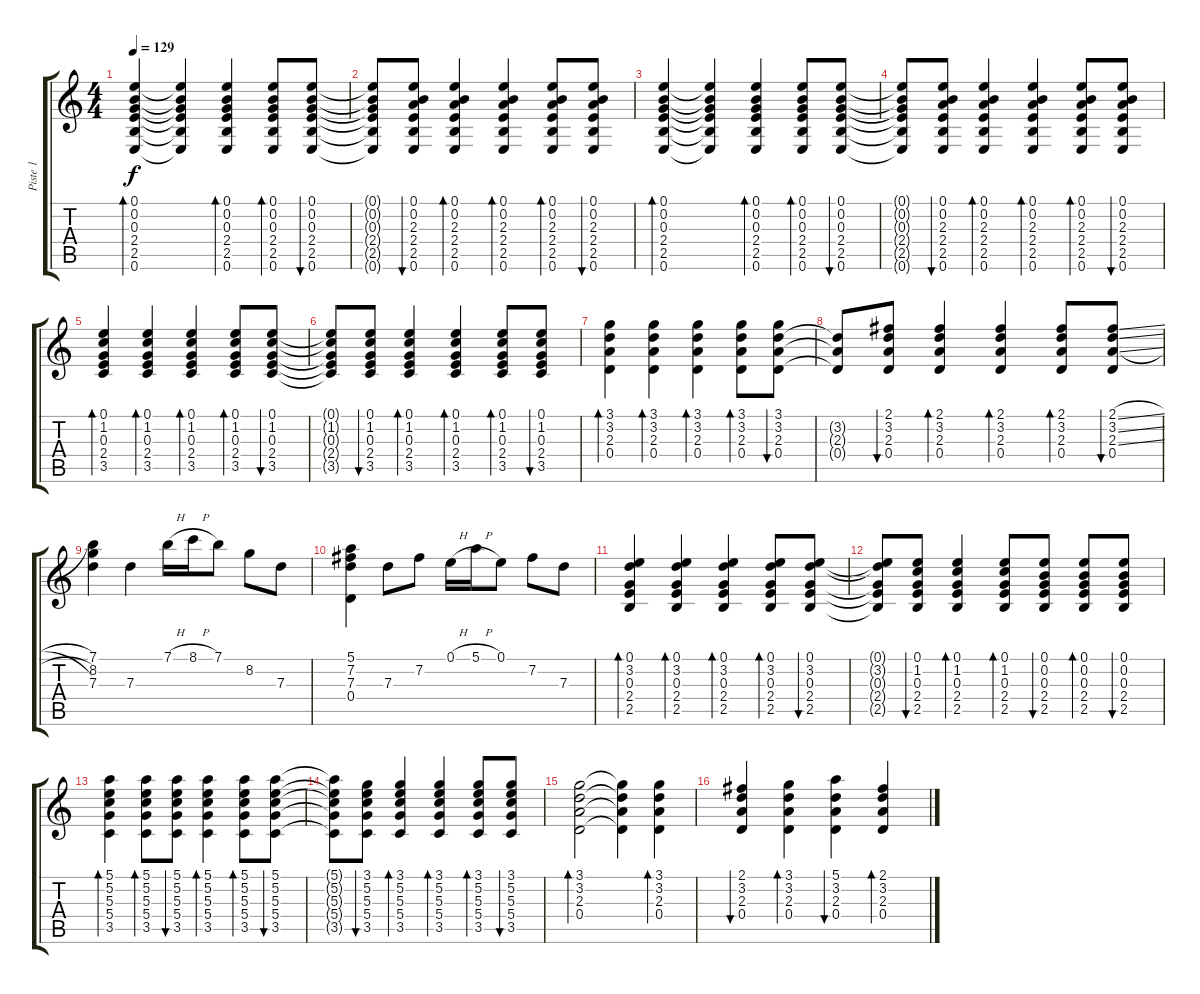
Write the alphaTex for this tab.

\track ("Piste 1" "Piste 1") {instrument acousticguitarsteel}
\staff {score tabs}
\tuning (E4 B3 G3 D3 A2 E2) {hide}
\ts (4 4)
\tempo 129
\clef g2
\ks c
(0.1 0.2 0.3 2.4 2.5 0.6).4{bd 60 dy f} (0.1{t} 0.2{t} 0.3{t} 2.4{t} 2.5{t} 0.6{t}).4 (0.1 0.2 0.3 2.4 2.5 0.6).4{bd 60} (0.1 0.2 0.3 2.4 2.5 0.6).8{bd 60} (0.1 0.2 0.3 2.4 2.5 0.6).8{bu 60} |
(0.1{t} 0.2{t} 0.3{t} 2.4{t} 2.5{t} 0.6{t}).8 (0.1 0.2 2.3 2.4 2.5 0.6).8{bu 60} (0.1 0.2 2.3 2.4 2.5 0.6).4{bd 60} (0.1 0.2 2.3 2.4 2.5 0.6).4{bd 60} (0.1 0.2 2.3 2.4 2.5 0.6).8{bd 60} (0.1 0.2 2.3 2.4 2.5 0.6).8{bu 60} |
(0.1 0.2 0.3 2.4 2.5 0.6).4{bd 60} (0.1{t} 0.2{t} 0.3{t} 2.4{t} 2.5{t} 0.6{t}).4 (0.1 0.2 0.3 2.4 2.5 0.6).4{bd 60} (0.1 0.2 0.3 2.4 2.5 0.6).8{bd 60} (0.1 0.2 0.3 2.4 2.5 0.6).8{bu 60} |
(0.1{t} 0.2{t} 0.3{t} 2.4{t} 2.5{t} 0.6{t}).8 (0.1 0.2 2.3 2.4 2.5 0.6).8{bu 60} (0.1 0.2 2.3 2.4 2.5 0.6).4{bd 60} (0.1 0.2 2.3 2.4 2.5 0.6).4{bd 60} (0.1 0.2 2.3 2.4 2.5 0.6).8{bd 60} (0.1 0.2 2.3 2.4 2.5 0.6).8{bu 60} |
(0.1 1.2 0.3 2.4 3.5).4{bd 60} (0.1 1.2 0.3 2.4 3.5).4{bd 60} (0.1 1.2 0.3 2.4 3.5).4{bd 60} (0.1 1.2 0.3 2.4 3.5).8{bd 60} (0.1 1.2 0.3 2.4 3.5).8{bu 60} |
(0.1{t} 1.2{t} 0.3{t} 2.4{t} 3.5{t}).8 (0.1 1.2 0.3 2.4 3.5).8{bu 60} (0.1 1.2 0.3 2.4 3.5).4{bd 60} (0.1 1.2 0.3 2.4 3.5).4{bd 60} (0.1 1.2 0.3 2.4 3.5).8{bd 60} (0.1 1.2 0.3 2.4 3.5).8{bu 60} |
(3.1 3.2 2.3 0.4).4{bd 60} (3.1 3.2 2.3 0.4).4{bd 60} (3.1 3.2 2.3 0.4).4{bd 60} (3.1 3.2 2.3 0.4).8{bd 60} (3.1 3.2 2.3 0.4).8{bu 60} |
(3.2{t} 2.3{t} 0.4{t}).8 (2.1 3.2 2.3 0.4).8{bu 60} (2.1 3.2 2.3 0.4).4{bd 60} (2.1 3.2 2.3 0.4).4{bd 60} (2.1 3.2 2.3 0.4).8{bd 60} (2.1{sl} 3.2{sl} 2.3{sl} 0.4).8{bu 60} |
(7.1 8.2 7.3).4 7.3.4 7.1{h}.16 8.1{h}.16 7.1.8 8.2.8 7.3.8 |
(5.1 7.2 7.3 0.4).4 7.3.8 7.2.8 0.1{h}.16 5.1{h}.16 0.1.8 7.2.8 7.3.8 |
(0.1 3.2 0.3 2.4 2.5).4{bd 60} (0.1 3.2 0.3 2.4 2.5).4{bd 60} (0.1 3.2 0.3 2.4 2.5).4{bd 60} (0.1 3.2 0.3 2.4 2.5).8{bd 60} (0.1 3.2 0.3 2.4 2.5).8{bu 60} |
(0.1{t} 3.2{t} 0.3{t} 2.4{t} 2.5{t}).8 (0.1 1.2 0.3 2.4 2.5).8{bu 60} (0.1 1.2 0.3 2.4 2.5).4{bd 60} (0.1 1.2 0.3 2.4 2.5).8{bd 60} (0.1 0.2 0.3 2.4 2.5).8{bu 60} (0.1 0.2 0.3 2.4 2.5).8{bd 60} (0.1 0.2 0.3 2.4 2.5).8{bu 60} |
(5.1 5.2 5.3 5.4 3.5).4{bd 60} (5.1 5.2 5.3 5.4 3.5).8{bd 60} (5.1 5.2 5.3 5.4 3.5).8{bu 60} (5.1 5.2 5.3 5.4 3.5).4{bd 60} (5.1 5.2 5.3 5.4 3.5).8{bd 60} (5.1 5.2 5.3 5.4 3.5).8{bu 60} |
(5.1{t} 5.2{t} 5.3{t} 5.4{t} 3.5{t}).8 (3.1 5.2 5.3 5.4 3.5).8{bu 60} (3.1 5.2 5.3 5.4 3.5).4{bd 60} (3.1 5.2 5.3 5.4 3.5).4{bd 60} (3.1 5.2 5.3 5.4 3.5).8{bd 60} (3.1 5.2 5.3 5.4 3.5).8{bu 120} |
(3.1 3.2 2.3 0.4).2{bd 120} (3.1{t} 3.2{t} 2.3{t} 0.4{t}).4 (3.1 3.2 2.3 0.4).4{bd 120} |
(2.1 3.2 2.3 0.4).4{bu 120} (3.1 3.2 2.3 0.4).4{bd 120} (5.1 3.2 2.3 0.4).4{bu 120} (2.1 3.2 2.3 0.4).4{bd 120}
